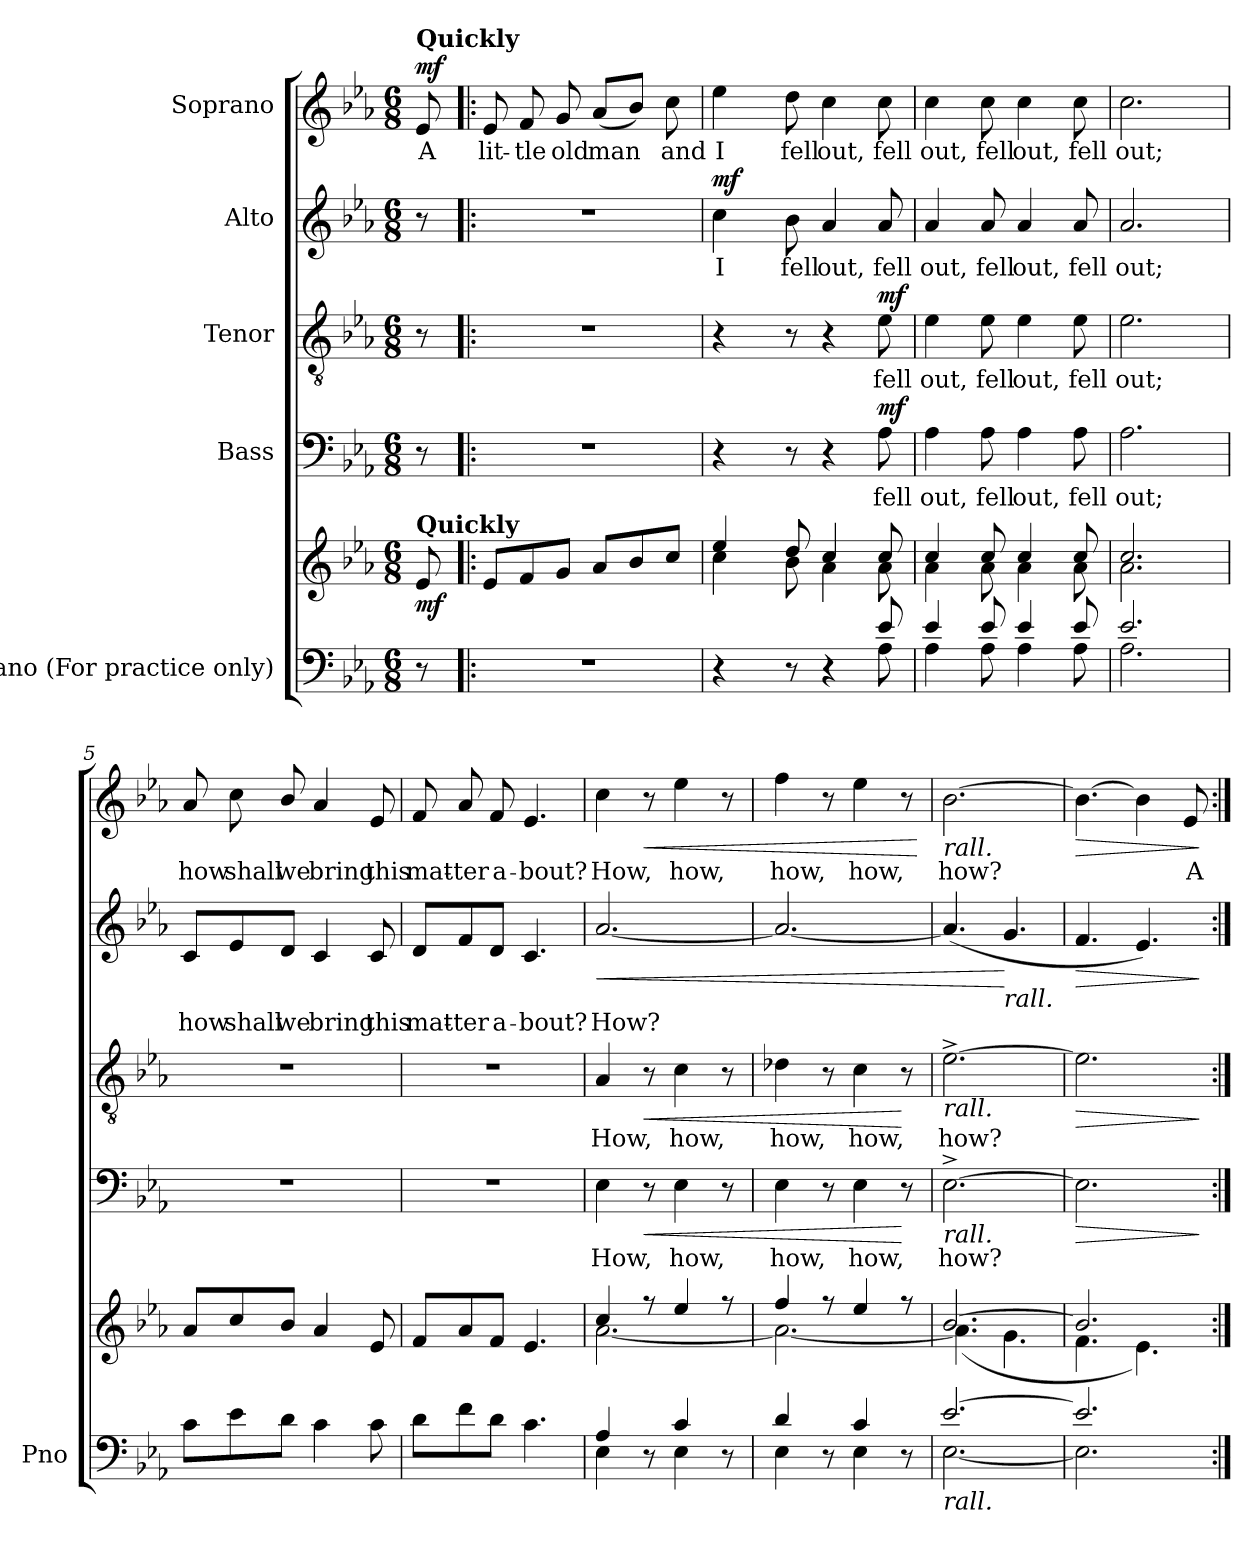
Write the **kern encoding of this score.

**kern	**kern	**dynam	**kern	**text	**dynam	**kern	**text	**dynam	**kern	**text	**dynam	**kern	**text	**dynam
*part5	*part5	*part5	*part4	*part4	*part4	*part3	*part3	*part3	*part2	*part2	*part2	*part1	*part1	*part1
*staff6	*staff5	*staff5/6	*staff4	*staff4	*staff4	*staff3	*staff3	*staff3	*staff2	*staff2	*staff2	*staff1	*staff1	*staff1
*I"Piano (For practice only)	*	*	*I"Bass	*	*	*I"Tenor	*	*	*I"Alto	*	*	*I"Soprano	*	*
*I'Pno	*	*	*	*	*	*	*	*	*	*	*	*	*	*
*clefF4	*clefG2	*	*clefF4	*	*	*clefGv2	*	*	*clefG2	*	*	*clefG2	*	*
*k[b-e-a-]	*k[b-e-a-]	*	*k[b-e-a-]	*	*	*k[b-e-a-]	*	*	*k[b-e-a-]	*	*	*k[b-e-a-]	*	*
*M6/8	*M6/8	*	*M6/8	*	*	*M6/8	*	*	*M6/8	*	*	*M6/8	*	*
*MM198	*MM231	*	*MM198	*	*	*MM198	*	*	*MM198	*	*	*MM198	*	*
=	=	=	=	=	=	=	=	=	=	=	=	=	=	=
!	!	!	!	!	!	!	!	!	!	!	!	!LO:TX:a:B:t=Quickly	!	!
!	!LO:TX:a:B:t=Quickly	!	!	!	!	!	!	!	!	!	!	!	!	!
!	!	!LO:DY:b	!	!	!	!	!	!	!	!	!	!	!LO:LY:b	!LO:DY:a
8r	8e-/	mf	8r	.	.	8r	.	.	8r	.	.	8e-/	A	mf
=1!|:	=1!|:	=1!|:	=1!|:	=1!|:	=1!|:	=1!|:	=1!|:	=1!|:	=1!|:	=1!|:	=1!|:	=1!|:	=1!|:	=1!|:
!	!	!	!	!	!	!	!	!	!	!	!	!	!LO:LY:b	!
2.r	8e-/L	.	2.r	.	.	2.r	.	.	2.r	.	.	8e-/	lit-	.
!	!	!	!	!	!	!	!	!	!	!	!	!	!LO:LY:b	!
.	8f/	.	.	.	.	.	.	.	.	.	.	8f/	-tle	.
!	!	!	!	!	!	!	!	!	!	!	!	!	!LO:LY:b	!
.	8g/J	.	.	.	.	.	.	.	.	.	.	8g/	old	.
!	!	!	!	!	!	!	!	!	!	!	!	!	!LO:LY:b	!
.	8a-/L	.	.	.	.	.	.	.	.	.	.	(8a-/L	man	.
.	8b-/	.	.	.	.	.	.	.	.	.	.	8b-/J)	.	.
!	!	!	!	!	!	!	!	!	!	!	!	!	!LO:LY:b	!
.	8cc/J	.	.	.	.	.	.	.	.	.	.	8cc\	and	.
=2	=2	=2	=2	=2	=2	=2	=2	=2	=2	=2	=2	=2	=2	=2
*^	*^	*	*	*	*	*	*	*	*	*	*	*	*	*
!	!	!	!	!	!	!	!	!	!	!	!	!LO:LY:b	!LO:DY:a	!	!LO:LY:b	!
4r	8ryy	4ee-/	4cc\	.	4r	.	.	4r	.	.	4cc\	I	mf	4ee-\	I	.
!	!	!	!	!	!	!	!	!	!	!	!	!LO:LY:b	!	!	!LO:LY:b	!
*v	*v	*	*	*	*	*	*	*	*	*	*	*	*	*	*	*
8r	8dd/	8b-\	.	8r	.	.	8r	.	.	8b-\	fell	.	8dd\	fell	.
!	!	!	!	!	!	!	!	!	!	!	!LO:LY:b	!	!	!LO:LY:b	!
4r	4cc/	4a-\	.	4r	.	.	4r	.	.	4a-/	out,	.	4cc\	out,	.
*^	*	*	*	*	*	*	*	*	*	*	*	*	*	*	*
!	!	!	!	!	!	!LO:LY:b	!LO:DY:a	!	!LO:LY:b	!LO:DY:a	!	!LO:LY:b	!	!	!LO:LY:b	!
8e-/	8A-\	8cc/	8a-\	.	8A-\	fell	mf	8e-\	fell	mf	8a-/	fell	.	8cc\	fell	.
=3	=3	=3	=3	=3	=3	=3	=3	=3	=3	=3	=3	=3	=3	=3	=3	=3
!	!	!	!	!	!	!LO:LY:b	!	!	!LO:LY:b	!	!	!LO:LY:b	!	!	!LO:LY:b	!
4e-/	4A-\	4cc/	4a-\	.	4A-\	out,	.	4e-\	out,	.	4a-/	out,	.	4cc\	out,	.
!	!	!	!	!	!	!LO:LY:b	!	!	!LO:LY:b	!	!	!LO:LY:b	!	!	!LO:LY:b	!
8e-/	8A-\	8cc/	8a-\	.	8A-\	fell	.	8e-\	fell	.	8a-/	fell	.	8cc\	fell	.
!	!	!	!	!	!	!LO:LY:b	!	!	!LO:LY:b	!	!	!LO:LY:b	!	!	!LO:LY:b	!
4e-/	4A-\	4cc/	4a-\	.	4A-\	out,	.	4e-\	out,	.	4a-/	out,	.	4cc\	out,	.
!	!	!	!	!	!	!LO:LY:b	!	!	!LO:LY:b	!	!	!LO:LY:b	!	!	!LO:LY:b	!
8e-/	8A-\	8cc/	8a-\	.	8A-\	fell	.	8e-\	fell	.	8a-/	fell	.	8cc\	fell	.
=4	=4	=4	=4	=4	=4	=4	=4	=4	=4	=4	=4	=4	=4	=4	=4	=4
!	!	!	!	!	!	!LO:LY:b	!	!	!LO:LY:b	!	!	!LO:LY:b	!	!	!LO:LY:b	!
2.e-/	2.A-\	2.cc/	2.a-\	.	2.A-\	out;	.	2.e-\	out;	.	2.a-/	out;	.	2.cc\	out;	.
!!LO:LB:g=z
=5	=5	=5	=5	=5	=5	=5	=5	=5	=5	=5	=5	=5	=5	=5	=5	=5
!	!	!	!	!	!	!	!	!	!	!	!	!LO:LY:b	!	!	!LO:LY:b	!
*v	*v	*	*	*	*	*	*	*	*	*	*	*	*	*	*	*
*	*v	*v	*	*	*	*	*	*	*	*	*	*	*	*	*
8c\L	8a-/L	.	2.r	.	.	2.r	.	.	8c/L	how	.	8a-/	how	.
!	!	!	!	!	!	!	!	!	!	!LO:LY:b	!	!	!LO:LY:b	!
8e-\	8cc/	.	.	.	.	.	.	.	8e-/	shall	.	8cc\	shall	.
!	!	!	!	!	!	!	!	!	!	!LO:LY:b	!	!	!LO:LY:b	!
8d\J	8b-/J	.	.	.	.	.	.	.	8d/J	we	.	8b-/	we	.
!	!	!	!	!	!	!	!	!	!	!LO:LY:b	!	!	!LO:LY:b	!
4c\	4a-/	.	.	.	.	.	.	.	4c/	bring	.	4a-/	bring	.
!	!	!	!	!	!	!	!	!	!	!LO:LY:b	!	!	!LO:LY:b	!
8c\	8e-/	.	.	.	.	.	.	.	8c/	this	.	8e-/	this	.
=6	=6	=6	=6	=6	=6	=6	=6	=6	=6	=6	=6	=6	=6	=6
!	!	!	!	!	!	!	!	!	!	!LO:LY:b	!	!	!LO:LY:b	!
8d\L	8f/L	.	2.r	.	.	2.r	.	.	8d/L	mat-	.	8f/	mat-	.
!	!	!	!	!	!	!	!	!	!	!LO:LY:b	!	!	!LO:LY:b	!
8f\	8a-/	.	.	.	.	.	.	.	8f/	-ter	.	8a-/	-ter	.
!	!	!	!	!	!	!	!	!	!	!LO:LY:b	!	!	!LO:LY:b	!
8d\J	8f/J	.	.	.	.	.	.	.	8d/J	a-	.	8f/	a-	.
!	!	!	!	!	!	!	!	!	!	!LO:LY:b	!	!	!LO:LY:b	!
4.c\	4.e-/	.	.	.	.	.	.	.	4.c/	-bout?	.	4.e-/	-bout?	.
=7	=7	=7	=7	=7	=7	=7	=7	=7	=7	=7	=7	=7	=7	=7
*^	*^	*	*	*	*	*	*	*	*	*	*	*	*	*
!	!	!	!	!	!	!LO:LY:b	!	!	!LO:LY:b	!	!	!LO:LY:b	!LO:HP:b	!	!LO:LY:b	!
4A-/	4E-\	4cc/	[2.a-\	.	4E-\	How,	.	4A-/	How,	.	[2.a-/	How?	<	4cc\	How,	.
!	!	!	!	!	!	!	!LO:HP:b	!	!	!LO:HP:b	!	!	!	!	!	!LO:HP:b
8r	8ryy	8r	.	.	8r	.	<	8r	.	<	.	.	.	8r	.	<
!	!	!	!	!	!	!LO:LY:b	!	!	!LO:LY:b	!	!	!	!	!	!LO:LY:b	!
4c/	4E-\	4ee-/	.	.	4E-\	how,	.	4c\	how,	.	.	.	.	4ee-\	how,	.
8r	8ryy	8r	.	.	8r	.	.	8r	.	.	.	.	.	8r	.	.
=8	=8	=8	=8	=8	=8	=8	=8	=8	=8	=8	=8	=8	=8	=8	=8	=8
!	!	!	!	!	!	!LO:LY:b	!	!	!LO:LY:b	!	!	!	!	!	!LO:LY:b	!
4d/	4E-\	4ff/	2.a-\_	.	4E-\	how,	.	4d-X\	how,	.	2.a-/_	.	.	4ff\	how,	.
8r	8ryy	8r	.	.	8r	.	.	8r	.	.	.	.	.	8r	.	.
!	!	!	!	!	!	!LO:LY:b	!	!	!LO:LY:b	!	!	!	!	!	!LO:LY:b	!
4c/	4E-\	4ee-/	.	.	4E-\	how,	.	4c\	how,	.	.	.	.	4ee-\	how,	.
8r	8ryy	8r	.	.	8r	.	[	8r	.	[	.	.	.	8r	.	.
*v	*v	*	*	*	*	*	*	*	*	*	*	*	*	*	*	*
*	*v	*v	*	*	*	*	*	*	*	*	*	*	*	*	*
.	.	.	.	.	.	.	.	.	.	.	.	.	.	[
=9	=9	=9	=9	=9	=9	=9	=9	=9	=9	=9	=9	=9	=9	=9
*^	*^	*	*	*	*	*	*	*	*	*	*	*	*	*
!	!	!	!	!	!	!	!	!	!	!	!	!	!	!LO:TX:b:i:t=rall.	!	!
!	!	!	!	!	!	!	!	!LO:TX:b:i:t=rall.	!	!	!	!	!	!	!	!
!	!	!	!	!	!LO:TX:b:i:t=rall.	!	!	!	!	!	!	!	!	!	!	!
!LO:TX:b:i:t=rall.	!	!	!	!	!	!	!	!	!	!	!	!	!	!	!	!
!	!	!	!	!	!	!LO:LY:b	!	!	!LO:LY:b	!	!	!	!	!	!LO:LY:b	!
[2.e-/	[2.E-\	[2.b-/	(4.a-\]	.	[2.E-^\	how?	.	[2.e-^\	how?	.	(<4.a-/]	.	.	[2.b-\	how?	.
!	!	!	!	!	!	!	!	!	!	!	!LO:TX:b:i:t=rall.	!	!	!	!	!
.	.	.	4.g\	.	.	.	.	.	.	.	4.g/	.	[	.	.	.
=10	=10	=10	=10	=10	=10	=10	=10	=10	=10	=10	=10	=10	=10	=10	=10	=10
!	!	!	!	!	!	!	!LO:HP:b	!	!	!LO:HP:b	!	!	!LO:HP:b	!	!	!LO:HP:b
2.e-/]	2.E-\]	2.b-/]	4.f\	.	2.E-\]	.	>	2.e-\]	.	>	4.f/	.	>	4.b-\_	.	>
.	.	.	4.e-\)	.	.	.	.	.	.	.	4.e-/)	.	.	4b-\]	.	.
!	!	!	!	!	!	!	!	!	!	!	!	!	!	!	!LO:LY:b	!
.	.	.	.	.	.	.	.	.	.	.	.	.	.	8e-/	A	.
*v	*v	*	*	*	*	*	*	*	*	*	*	*	*	*	*	*
*	*v	*v	*	*	*	*	*	*	*	*	*	*	*	*	*
.	.	.	.	.	]	.	.	]	.	.	]	.	.	]
=:|!	=:|!	=:|!	=:|!	=:|!	=:|!	=:|!	=:|!	=:|!	=:|!	=:|!	=:|!	=:|!	=:|!	=:|!
*-	*-	*-	*-	*-	*-	*-	*-	*-	*-	*-	*-	*-	*-	*-
